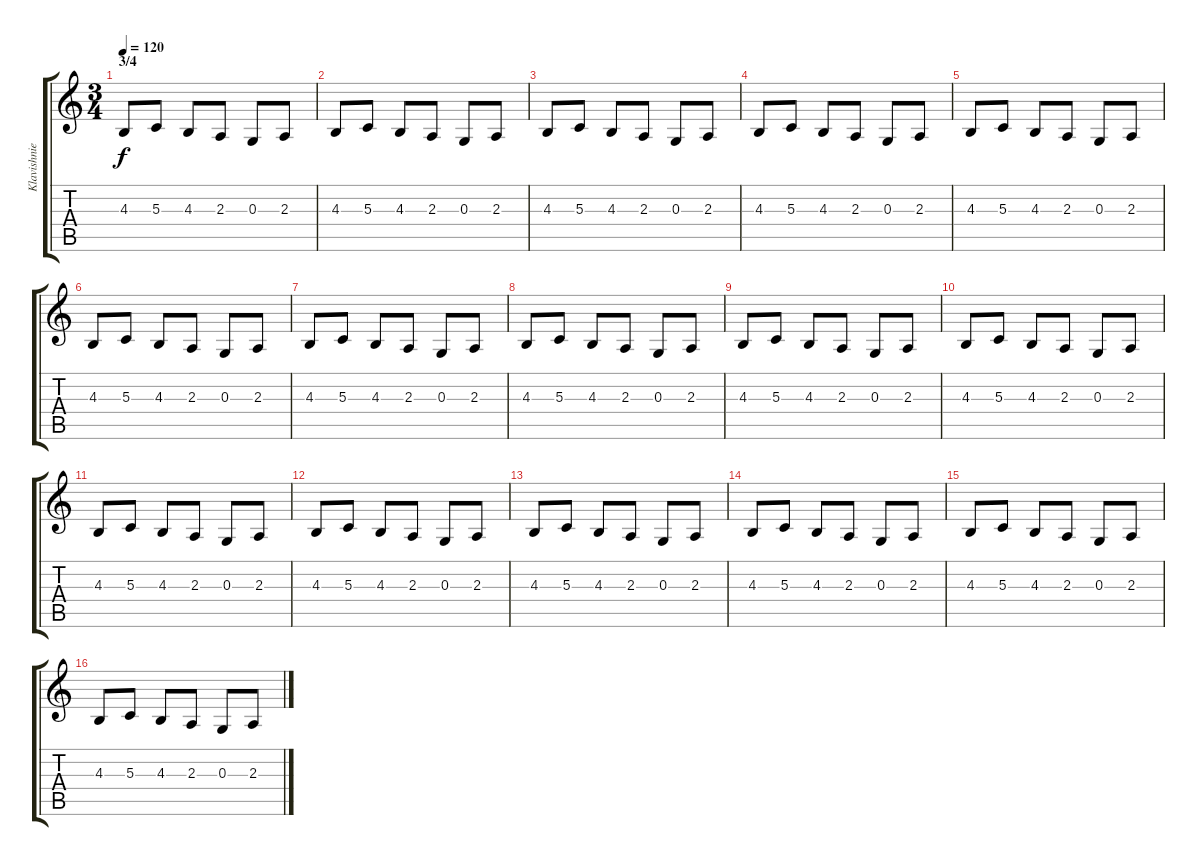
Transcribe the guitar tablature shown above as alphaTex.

\track ("Klavishnie" "Klavishnie") {instrument churchorgan}
\staff {score tabs}
\tuning (E4 B3 G3 D3 A2 E2) {hide}
\ts (3 4)
\section ("" "3/4")
\tempo 120
\clef g2
\ks c
4.3.8{dy f} 5.3.8 4.3.8 2.3.8 0.3.8 2.3.8 |
4.3.8 5.3.8 4.3.8 2.3.8 0.3.8 2.3.8 |
4.3.8 5.3.8 4.3.8 2.3.8 0.3.8 2.3.8 |
4.3.8 5.3.8 4.3.8 2.3.8 0.3.8 2.3.8 |
4.3.8 5.3.8 4.3.8 2.3.8 0.3.8 2.3.8 |
4.3.8 5.3.8 4.3.8 2.3.8 0.3.8 2.3.8 |
4.3.8 5.3.8 4.3.8 2.3.8 0.3.8 2.3.8 |
4.3.8 5.3.8 4.3.8 2.3.8 0.3.8 2.3.8 |
4.3.8 5.3.8 4.3.8 2.3.8 0.3.8 2.3.8 |
4.3.8 5.3.8 4.3.8 2.3.8 0.3.8 2.3.8 |
4.3.8 5.3.8 4.3.8 2.3.8 0.3.8 2.3.8 |
4.3.8 5.3.8 4.3.8 2.3.8 0.3.8 2.3.8 |
4.3.8 5.3.8 4.3.8 2.3.8 0.3.8 2.3.8 |
4.3.8 5.3.8 4.3.8 2.3.8 0.3.8 2.3.8 |
4.3.8 5.3.8 4.3.8 2.3.8 0.3.8 2.3.8 |
4.3.8 5.3.8 4.3.8 2.3.8 0.3.8 2.3.8
